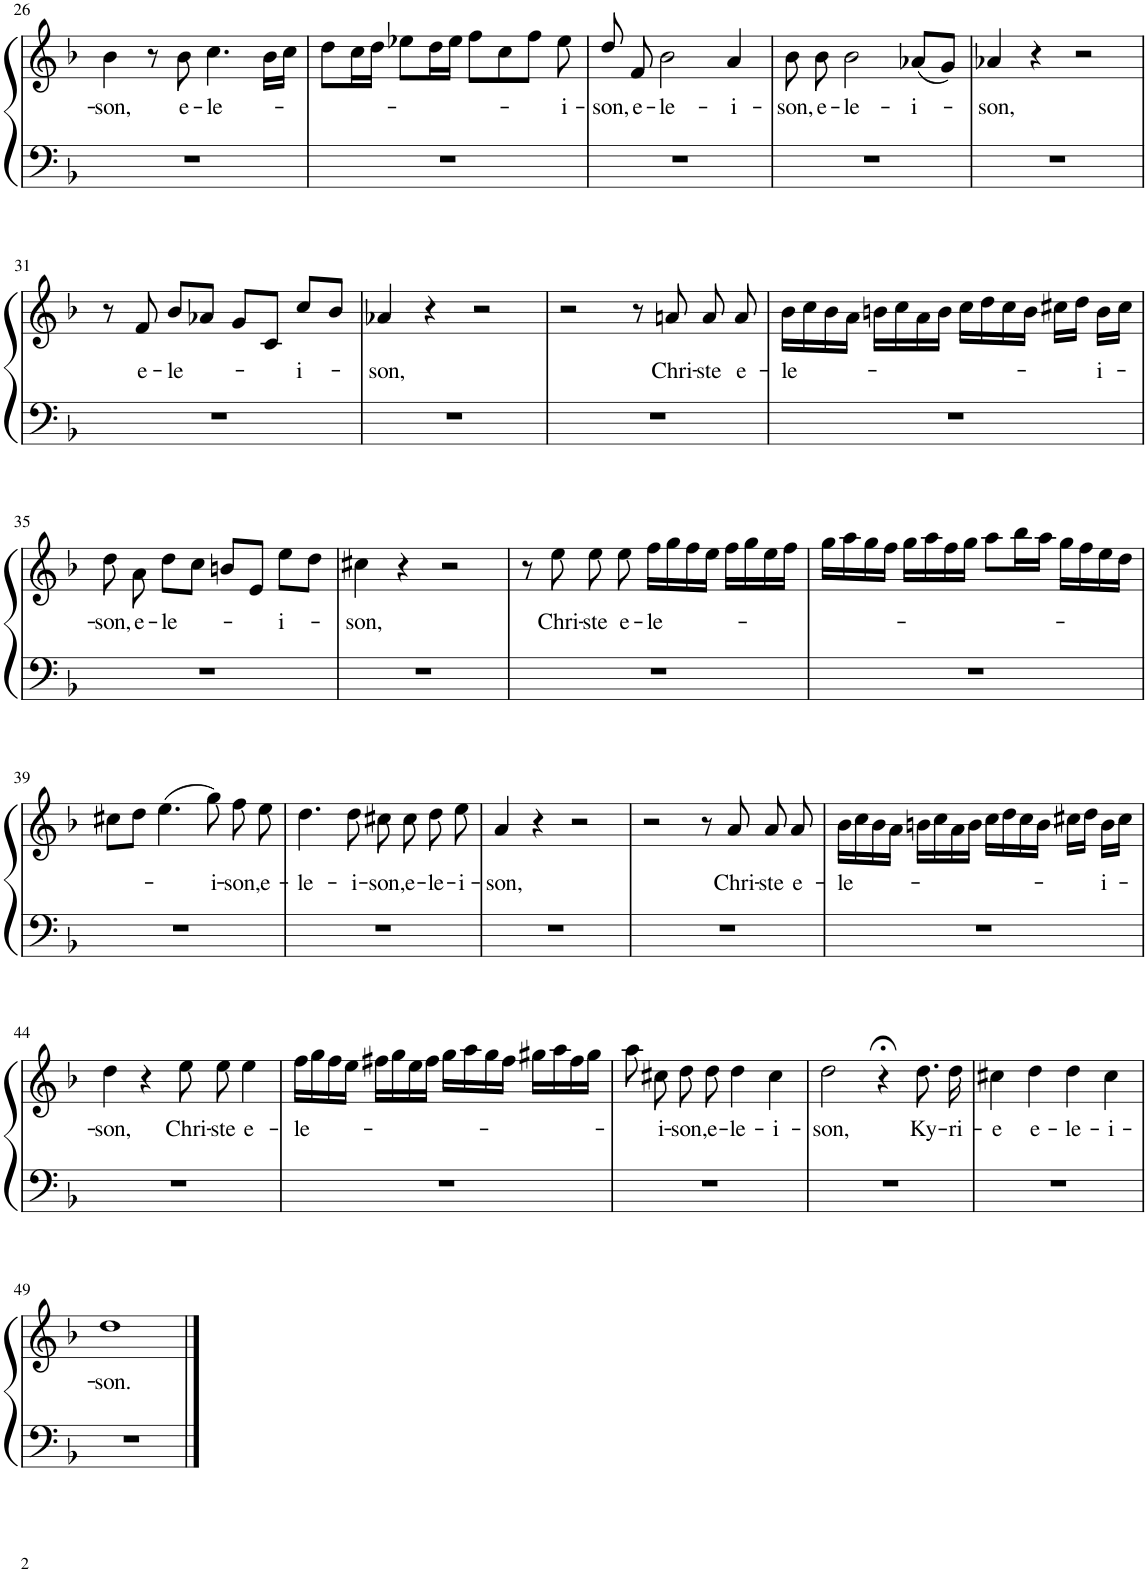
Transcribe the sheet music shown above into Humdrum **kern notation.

**kern	**kern	**text
*part1	*part1	*part1
*staff2	*staff1	*staff1
*I"Piano	*	*
*I'Pno.	*	*
!!LO:PB:g=z
*clefF4	*clefG2	*
*k[b-]	*k[b-]	*
*M4/4	*M4/4	*
*met(c)	*met(c)	*
=26	=26	=26
!	!	!LO:LY:b
1r	4b-\	-son,
.	8r	.
!	!	!LO:LY:b
.	8b-\	e-
!	!	!LO:LY:b
.	4.cc\	-le-
.	16b-\LL	.
.	16cc\JJ	.
=27	=27	=27
1r	8dd\L	.
.	16cc\L	.
.	16dd\JJ	.
.	8ee-X\L	.
.	16dd\L	.
.	16ee-\JJ	.
.	8ff\L	.
.	8cc\	.
.	8ff\J	.
!	!	!LO:LY:b
.	8ee-\	-i-
=28	=28	=28
!	!	!LO:LY:b
1r	8dd/	-son,
!	!	!LO:LY:b
.	8f/	e-
!	!	!LO:LY:b
.	2b-\	-le-
!	!	!LO:LY:b
.	4a/	-i-
=29	=29	=29
!	!	!LO:LY:b
1r	8b-\	-son,
!	!	!LO:LY:b
.	8b-\	e-
!	!	!LO:LY:b
.	2b-\	-le-
!	!	!LO:LY:b
.	(8a-X/L	-i-
.	8g/J)	.
=30	=30	=30
!	!	!LO:LY:b
1r	4a-X/	-son,
.	4r	.
.	2r	.
!!LO:LB:g=z
=31	=31	=31
1r	8r	.
!	!	!LO:LY:b
.	8f/	e-
!	!	!LO:LY:b
.	8b-/L	-le-
.	8a-X/J	.
.	8g/L	.
.	8c/J	.
!	!	!LO:LY:b
.	8cc/L	-i-
.	8b-/J	.
=32	=32	=32
!	!	!LO:LY:b
1r	4a-X/	-son,
.	4r	.
.	2r	.
=33	=33	=33
1r	2r	.
.	8r	.
!	!	!LO:LY:b
.	8an/	Chri-
!	!	!LO:LY:b
.	8a/	-ste
!	!	!LO:LY:b
.	8a/	e-
=34	=34	=34
!	!	!LO:LY:b
1r	16b-\LL	-le-
.	16cc\	.
.	16b-\	.
.	16a\JJ	.
.	16bn\LL	.
.	16cc\	.
.	16a\	.
.	16b\JJ	.
.	16cc\LL	.
.	16dd\	.
.	16cc\	.
.	16b\JJ	.
.	16cc#X\LL	.
.	16dd\JJ	.
!	!	!LO:LY:b
.	16b\LL	-i-
.	16cc#\JJ	.
!!LO:LB:g=z
=35	=35	=35
!	!	!LO:LY:b
1r	8dd\	-son,
!	!	!LO:LY:b
.	8a\	e-
!	!	!LO:LY:b
.	8dd\L	-le-
.	8cc\J	.
.	8bn/L	.
.	8e/J	.
!	!	!LO:LY:b
.	8ee\L	-i-
.	8dd\J	.
=36	=36	=36
!	!	!LO:LY:b
1r	4cc#X\	-son,
.	4r	.
.	2r	.
=37	=37	=37
1r	8r	.
!	!	!LO:LY:b
.	8ee\	Chri-
!	!	!LO:LY:b
.	8ee\	-ste
!	!	!LO:LY:b
.	8ee\	e-
!	!	!LO:LY:b
.	16ff\LL	-le-
.	16gg\	.
.	16ff\	.
.	16ee\JJ	.
.	16ff\LL	.
.	16gg\	.
.	16ee\	.
.	16ff\JJ	.
=38	=38	=38
1r	16gg\LL	.
.	16aa\	.
.	16gg\	.
.	16ff\JJ	.
.	16gg\LL	.
.	16aa\	.
.	16ff\	.
.	16gg\JJ	.
.	8aa\L	.
.	16bb-\L	.
.	16aa\JJ	.
.	16gg\LL	.
.	16ff\	.
.	16ee\	.
.	16dd\JJ	.
!!LO:LB:g=z
=39	=39	=39
1r	8cc#X\L	.
.	8dd\J	.
.	(4.ee\	.
!	!	!LO:LY:b
.	8gg\)	-i-
!	!	!LO:LY:b
.	8ff\	-son,
!	!	!LO:LY:b
.	8ee\	e-
=40	=40	=40
!	!	!LO:LY:b
1r	4.dd\	-le-
!	!	!LO:LY:b
.	8dd\	-i-
!	!	!LO:LY:b
.	8cc#X\	-son,
!	!	!LO:LY:b
.	8cc#\	e-
!	!	!LO:LY:b
.	8dd\	-le-
!	!	!LO:LY:b
.	8ee\	-i-
=41	=41	=41
!	!	!LO:LY:b
1r	4a/	-son,
.	4r	.
.	2r	.
=42	=42	=42
1r	2r	.
.	8r	.
!	!	!LO:LY:b
.	8a/	Chri-
!	!	!LO:LY:b
.	8a/	-ste
!	!	!LO:LY:b
.	8a/	e-
=43	=43	=43
!	!	!LO:LY:b
1r	16b-\LL	-le-
.	16cc\	.
.	16b-\	.
.	16a\JJ	.
.	16bn\LL	.
.	16cc\	.
.	16a\	.
.	16b\JJ	.
.	16cc\LL	.
.	16dd\	.
.	16cc\	.
.	16b\JJ	.
.	16cc#X\LL	.
.	16dd\JJ	.
!	!	!LO:LY:b
.	16b\LL	-i-
.	16cc#\JJ	.
!!LO:LB:g=z
=44	=44	=44
!	!	!LO:LY:b
1r	4dd\	-son,
.	4r	.
!	!	!LO:LY:b
.	8ee\	Chri-
!	!	!LO:LY:b
.	8ee\	-ste
!	!	!LO:LY:b
.	4ee\	e-
=45	=45	=45
!	!	!LO:LY:b
1r	16ff\LL	-le-
.	16gg\	.
.	16ff\	.
.	16ee\JJ	.
.	16ff#X\LL	.
.	16gg\	.
.	16ee\	.
.	16ff#\JJ	.
.	16gg\LL	.
.	16aa\	.
.	16gg\	.
.	16ff#\JJ	.
.	16gg#X\LL	.
.	16aa\	.
.	16ff#\	.
.	16gg#\JJ	.
=46	=46	=46
1r	8aa\	.
!	!	!LO:LY:b
.	8cc#X\	-i-
!	!	!LO:LY:b
.	8dd\	-son,
!	!	!LO:LY:b
.	8dd\	e-
!	!	!LO:LY:b
.	4dd\	-le-
!	!	!LO:LY:b
.	4cc#\	-i-
=47	=47	=47
!	!	!LO:LY:b
1r	2dd\	-son,
.	4r;<	.
!	!	!LO:LY:b
.	8.dd\	Ky-
!	!	!LO:LY:b
.	16dd\	-ri-
=48	=48	=48
!	!	!LO:LY:b
1r	4cc#X\	-e
!	!	!LO:LY:b
.	4dd\	e-
!	!	!LO:LY:b
.	4dd\	-le-
!	!	!LO:LY:b
.	4cc#\	-i-
!!LO:LB:g=z
=49	=49	=49
!	!	!LO:LY:b
1r	1dd	-son.
==	==	==
*-	*-	*-
